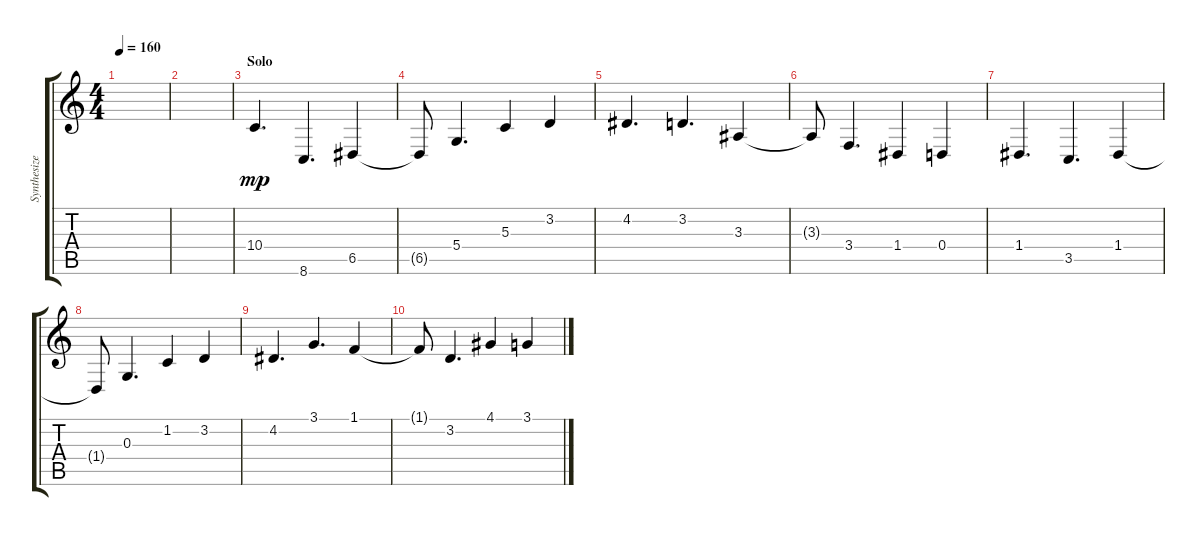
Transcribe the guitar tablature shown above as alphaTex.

\track ("Synthesizer" "Synthesize") {instrument pad7halo}
\staff {score tabs}
\tuning (E4 B3 G3 D3 A2 E2) {hide}
\ts (4 4)
\tempo 160
\clef g2
\ks c
|
|
\section ("" "Solo")
10.4.4{d dy mp} 8.6.4{d} 6.5.4 |
6.5{t}.8 5.4.4{d} 5.3.4 3.2.4 |
4.2.4{d} 3.2.4{d} 3.3.4 |
3.3{t}.8 3.4.4{d} 1.4.4 0.4.4 |
1.4.4{d} 3.5.4{d} 1.4.4 |
1.4{t}.8 0.3.4{d} 1.2.4 3.2.4 |
4.2.4{d} 3.1.4{d} 1.1.4 |
1.1{t}.8 3.2.4{d} 4.1.4 3.1.4
